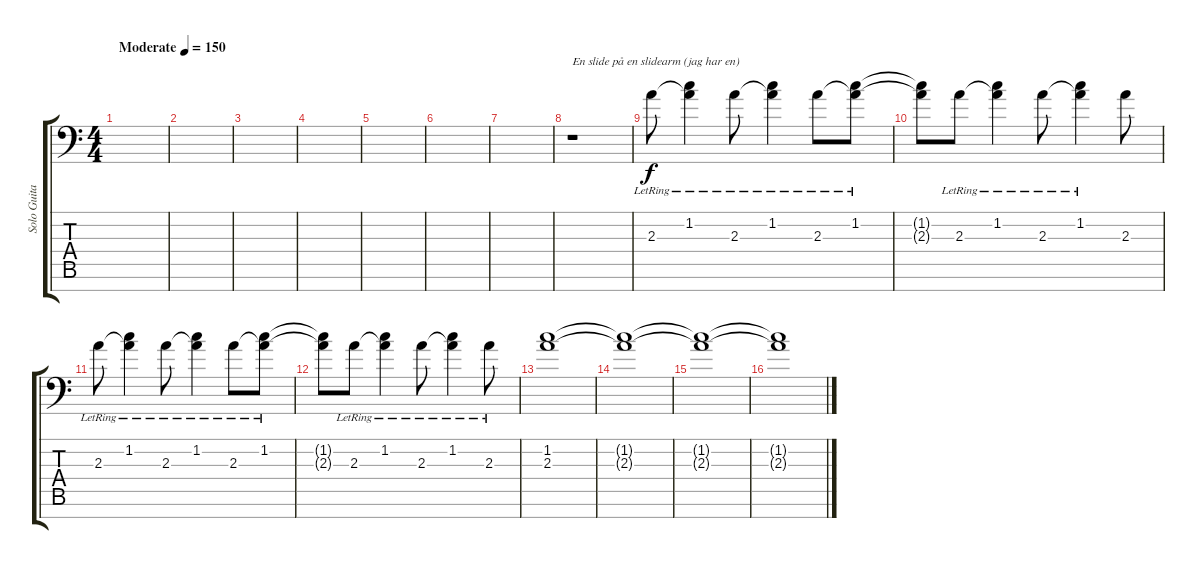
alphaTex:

\track ("Solo Guitar" "Solo Guita") {instrument distortionguitar}
\staff {score tabs}
\tuning (E4 B3 G3 D3 A2 E2 A1) {hide}
\ts (4 4)
\tempo (150 "Moderate")
\clef f4
\ks c
|
|
|
|
|
|
|
r.1{txt "En slide på en slidearm (jag har en)"} |
2.3{lr}.8{volume 10} (1.2{lr} 2.3{t}).4 2.3{lr}.8 (1.2{lr} 2.3{t}).4 2.3{lr}.8 (1.2{lr} 2.3{t}).8 |
(1.2{t} 2.3{t}).8 2.3{lr}.8 (1.2{lr} 2.3{t}).4 2.3{lr}.8 (1.2{lr} 2.3{t}).4 2.3.8 |
2.3{lr}.8 (1.2{lr} 2.3{t}).4 2.3{lr}.8 (1.2{lr} 2.3{t}).4 2.3{lr}.8 (1.2{lr} 2.3{t}).8 |
(1.2{t} 2.3{t}).8 2.3{lr}.8 (1.2{lr} 2.3{t}).4 2.3{lr}.8 (1.2{lr} 2.3{t}).4 2.3{lr}.8 |
(1.2 2.3).1 |
(1.2{t} 2.3{t}).1{volume 0} |
(1.2{t} 2.3{t}).1 |
(1.2{t} 2.3{t}).1
